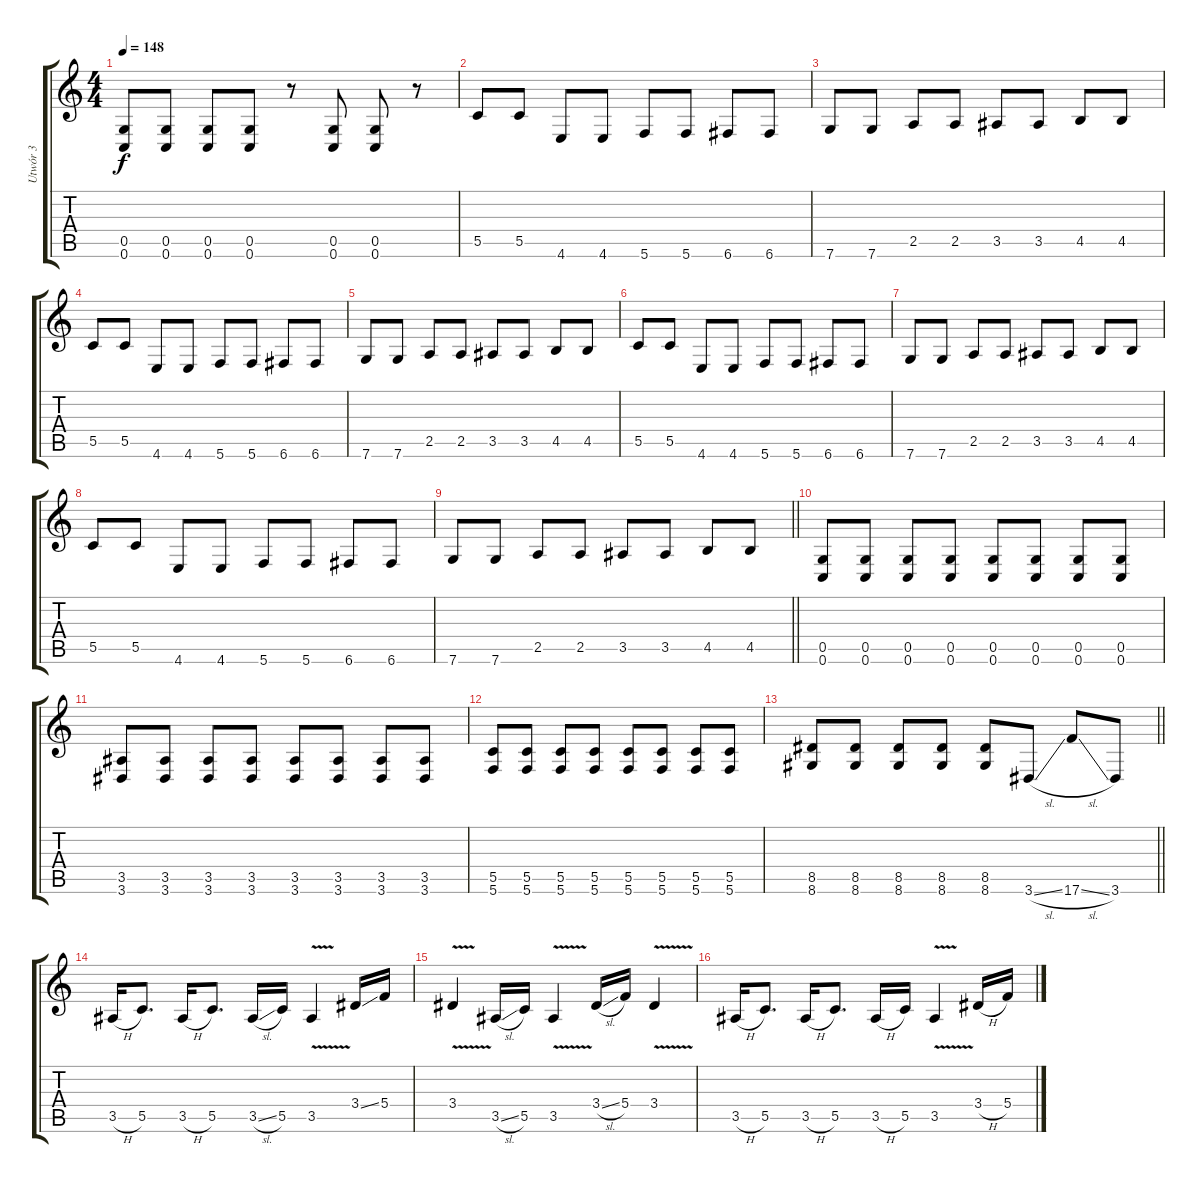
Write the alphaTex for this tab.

\track ("Utwór 3" "Utwór 3") {instrument distortionguitar}
\staff {score tabs}
\tuning (D4 A3 F3 C3 G2 C2) {hide}
\ts (4 4)
\tempo 148
\clef g2
\ks c
(0.5 0.6).8{dy f} (0.5 0.6).8 (0.5 0.6).8 (0.5 0.6).8 r.8 (0.5 0.6).8 (0.5 0.6).8 r.8 |
5.5.8 5.5.8 4.6.8 4.6.8 5.6.8 5.6.8 6.6.8 6.6.8 |
7.6.8 7.6.8 2.5.8 2.5.8 3.5.8 3.5.8 4.5.8 4.5.8 |
5.5.8 5.5.8 4.6.8 4.6.8 5.6.8 5.6.8 6.6.8 6.6.8 |
7.6.8 7.6.8 2.5.8 2.5.8 3.5.8 3.5.8 4.5.8 4.5.8 |
5.5.8 5.5.8 4.6.8 4.6.8 5.6.8 5.6.8 6.6.8 6.6.8 |
7.6.8 7.6.8 2.5.8 2.5.8 3.5.8 3.5.8 4.5.8 4.5.8 |
5.5.8 5.5.8 4.6.8 4.6.8 5.6.8 5.6.8 6.6.8 6.6.8 |
\barLineRight lightlight
7.6.8 7.6.8 2.5.8 2.5.8 3.5.8 3.5.8 4.5.8 4.5.8 |
(0.5 0.6).8 (0.5 0.6).8 (0.5 0.6).8 (0.5 0.6).8 (0.5 0.6).8 (0.5 0.6).8 (0.5 0.6).8 (0.5 0.6).8 |
(3.5 3.6).8 (3.5 3.6).8 (3.5 3.6).8 (3.5 3.6).8 (3.5 3.6).8 (3.5 3.6).8 (3.5 3.6).8 (3.5 3.6).8 |
(5.5 5.6).8 (5.5 5.6).8 (5.5 5.6).8 (5.5 5.6).8 (5.5 5.6).8 (5.5 5.6).8 (5.5 5.6).8 (5.5 5.6).8 |
\barLineRight lightlight
(8.5 8.6).8 (8.5 8.6).8 (8.5 8.6).8 (8.5 8.6).8 (8.5 8.6).8 3.6{sl}.8 17.6{sl}.8 3.6.8 |
3.5{h}.16 5.5.8{d} 3.5{h}.16 5.5.8{d} 3.5{sl}.16 5.5.16 3.5{v}.4 3.4{ss}.16 5.4.16 |
3.4{v}.4 3.5{sl}.16 5.5.16 3.5{v}.4 3.4{sl}.16 5.4.16 3.4{v}.4 |
3.5{h}.16 5.5.8{d} 3.5{h}.16 5.5.8{d} 3.5{h}.16 5.5.16 3.5{v}.4 3.4{h}.16 5.4.16
